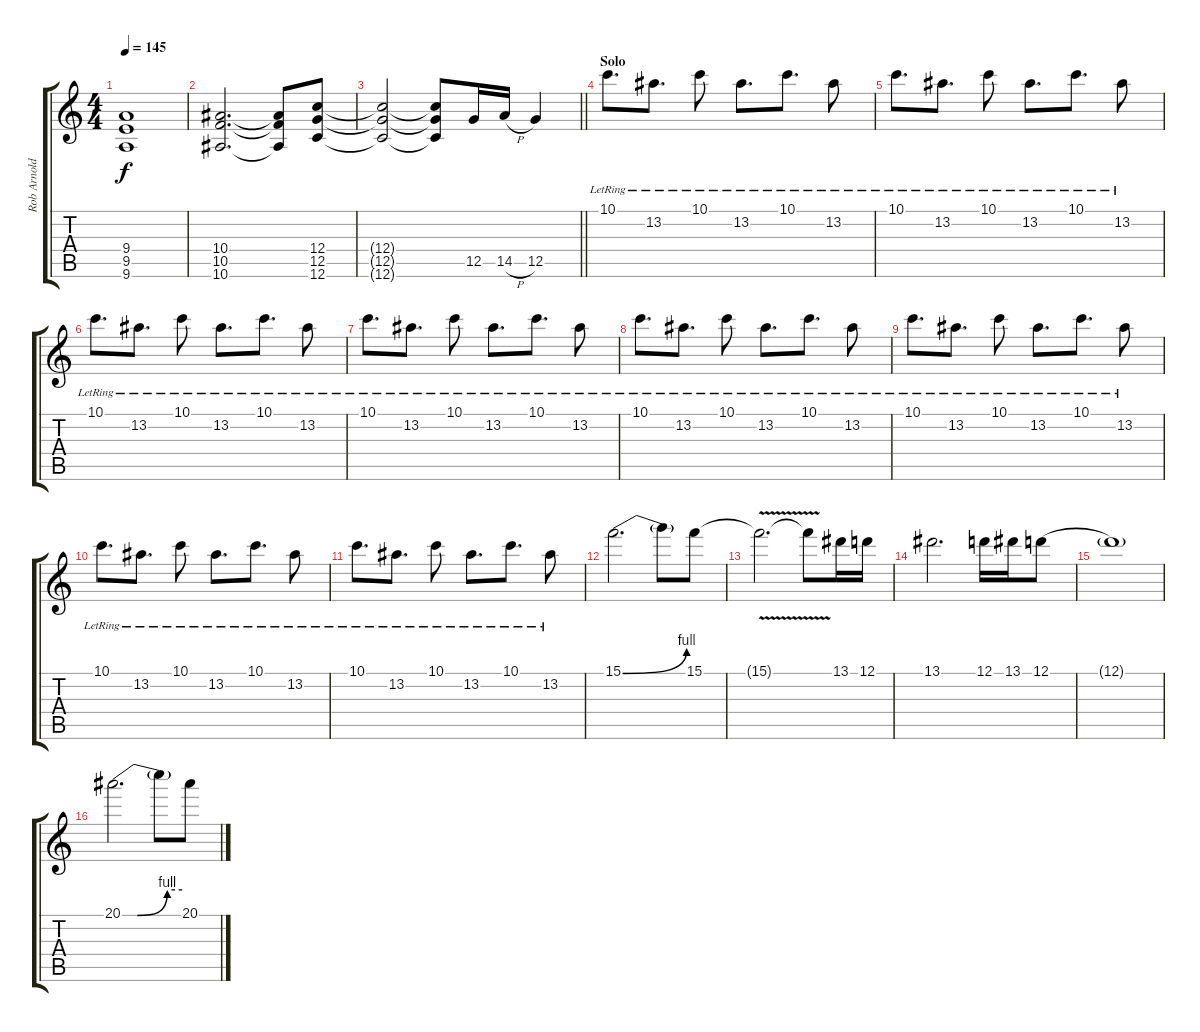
\track ("Rob Arnold (lead)" "Rob Arnold") {instrument distortionguitar}
\staff {score tabs}
\tuning (D4 A3 F3 C3 G2 C2) {hide}
\ts (4 4)
\tempo 145
\clef g2
\ks c
(9.4{t} 9.5{t} 9.6{t}).1{dy f} |
(10.4 10.5 10.6).2{d} (10.4{t} 10.5{t} 10.6{t}).8 (12.4 12.5 12.6).8 |
\barLineRight lightlight
(12.4{t} 12.5{t} 12.6{t}).2 (12.4{t} 12.5{t} 12.6{t}).8 12.5.16 14.5{h}.16 12.5.4 |
\section ("" "Solo")
10.1{lr}.8{d} 13.2{lr}.8{d} 10.1{lr}.8 13.2{lr}.8{d} 10.1{lr}.8{d} 13.2{lr}.8 |
10.1{lr}.8{d} 13.2{lr}.8{d} 10.1{lr}.8 13.2{lr}.8{d} 10.1{lr}.8{d} 13.2{lr}.8 |
10.1{lr}.8{d} 13.2{lr}.8{d} 10.1{lr}.8 13.2{lr}.8{d} 10.1{lr}.8{d} 13.2{lr}.8 |
10.1{lr}.8{d} 13.2{lr}.8{d} 10.1{lr}.8 13.2{lr}.8{d} 10.1{lr}.8{d} 13.2{lr}.8 |
10.1{lr}.8{d} 13.2{lr}.8{d} 10.1{lr}.8 13.2{lr}.8{d} 10.1{lr}.8{d} 13.2{lr}.8 |
10.1{lr}.8{d} 13.2{lr}.8{d} 10.1{lr}.8 13.2{lr}.8{d} 10.1{lr}.8{d} 13.2{lr}.8 |
10.1{lr}.8{d} 13.2{lr}.8{d} 10.1{lr}.8 13.2{lr}.8{d} 10.1{lr}.8{d} 13.2{lr}.8 |
10.1{lr}.8{d} 13.2{lr}.8{d} 10.1{lr}.8 13.2{lr}.8{d} 10.1{lr}.8{d} 13.2{lr}.8 |
15.1{be (bend 0 0 60 4)}.2{d} 15.1{t}.8 15.1.8 |
15.1{v t}.2{d} 15.1{t}.8 13.1.16 12.1.16 |
13.1.2{d} 12.1.16 13.1.16 12.1{be (hold 0 0 60 0)}.8 |
12.1{t}.1 |
20.1{be (custom 0 0 15 0 45 4 60 4)}.2{d} 20.1{t}.8 20.1.8
